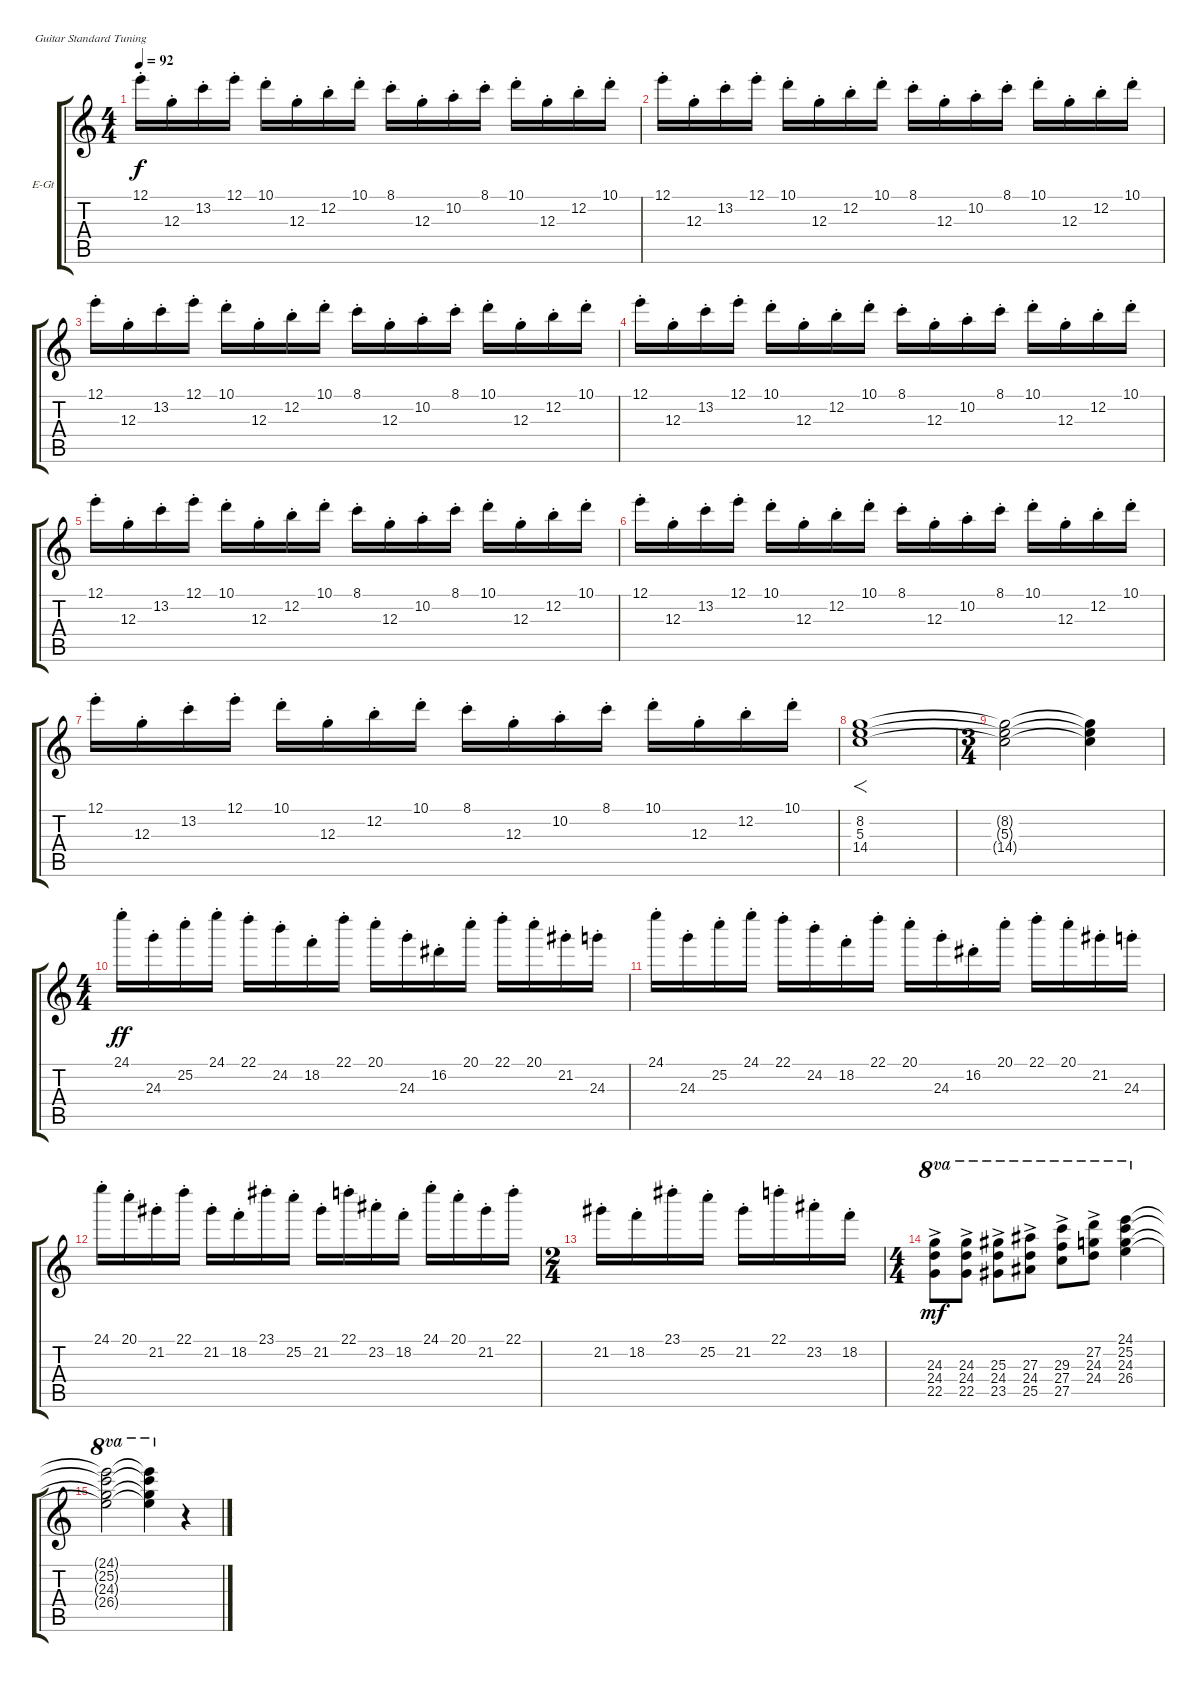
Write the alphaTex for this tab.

\defaultSystemsLayout 4
\bracketExtendMode groupsimilarinstruments
\firstSystemTrackNameOrientation horizontal
\otherSystemsTrackNameOrientation horizontal
\track ("Organ (Banks)" "E-Gt") {instrument electricguitarclean}
\staff {score tabs}
\tuning (E4 B3 G3 D3 A2 E2)
\ts (4 4)
\tempo 92
\clef g2
\ks c
12.1{st}.16{dy f} 12.3{st}.16 13.2{st}.16 12.1{st}.16 10.1{st}.16 12.3{st}.16 12.2{st}.16 10.1{st}.16 8.1{st}.16 12.3{st}.16 10.2{st}.16 8.1{st}.16 10.1{st}.16 12.3{st}.16 12.2{st}.16 10.1{st}.16 |
12.1{st}.16 12.3{st}.16 13.2{st}.16 12.1{st}.16 10.1{st}.16 12.3{st}.16 12.2{st}.16 10.1{st}.16 8.1{st}.16 12.3{st}.16 10.2{st}.16 8.1{st}.16 10.1{st}.16 12.3{st}.16 12.2{st}.16 10.1{st}.16 |
12.1{st}.16 12.3{st}.16 13.2{st}.16 12.1{st}.16 10.1{st}.16 12.3{st}.16 12.2{st}.16 10.1{st}.16 8.1{st}.16 12.3{st}.16 10.2{st}.16 8.1{st}.16 10.1{st}.16 12.3{st}.16 12.2{st}.16 10.1{st}.16 |
12.1{st}.16 12.3{st}.16 13.2{st}.16 12.1{st}.16 10.1{st}.16 12.3{st}.16 12.2{st}.16 10.1{st}.16 8.1{st}.16 12.3{st}.16 10.2{st}.16 8.1{st}.16 10.1{st}.16 12.3{st}.16 12.2{st}.16 10.1{st}.16 |
12.1{st}.16 12.3{st}.16 13.2{st}.16 12.1{st}.16 10.1{st}.16 12.3{st}.16 12.2{st}.16 10.1{st}.16 8.1{st}.16 12.3{st}.16 10.2{st}.16 8.1{st}.16 10.1{st}.16 12.3{st}.16 12.2{st}.16 10.1{st}.16 |
12.1{st}.16 12.3{st}.16 13.2{st}.16 12.1{st}.16 10.1{st}.16 12.3{st}.16 12.2{st}.16 10.1{st}.16 8.1{st}.16 12.3{st}.16 10.2{st}.16 8.1{st}.16 10.1{st}.16 12.3{st}.16 12.2{st}.16 10.1{st}.16 |
12.1{st}.16 12.3{st}.16 13.2{st}.16 12.1{st}.16 10.1{st}.16 12.3{st}.16 12.2{st}.16 10.1{st}.16 8.1{st}.16 12.3{st}.16 10.2{st}.16 8.1{st}.16 10.1{st}.16 12.3{st}.16 12.2{st}.16 10.1{st}.16 |
(5.3 8.2 14.4).1{f} |
\ts (3 4)
(8.2{t} 5.3{t} 14.4{t}).2 (14.4{t} 5.3{t} 8.2{t}).4 |
\ts (4 4)
24.1{st}.16{dy ff} 24.3{st}.16 25.2{st}.16 24.1{st}.16 22.1{st}.16 24.2{st}.16 18.2{st}.16 22.1{st}.16 20.1{st}.16 24.3{st}.16 16.2{st}.16 20.1{st}.16 22.1{st}.16 20.1{st}.16 21.2{st}.16 24.3{st}.16 |
24.1{st}.16 24.3{st}.16 25.2{st}.16 24.1{st}.16 22.1{st}.16 24.2{st}.16 18.2{st}.16 22.1{st}.16 20.1{st}.16 24.3{st}.16 16.2{st}.16 20.1{st}.16 22.1{st}.16 20.1{st}.16 21.2{st}.16 24.3{st}.16 |
24.1{st}.16 20.1{st}.16 21.2{st}.16 22.1{st}.16 21.2{st}.16 18.2{st}.16 23.1{st}.16 25.2{st}.16 21.2{st}.16 22.1{st}.16 23.2{st}.16 18.2{st}.16 24.1{st}.16 20.1{st}.16 21.2{st}.16 22.1{st}.16 |
\ts (2 4)
21.2{st}.16 18.2{st}.16 23.1{st}.16 25.2{st}.16 21.2{st}.16 22.1{st}.16 23.2{st}.16 18.2{st}.16 |
\ts (4 4)
(24.3{ac} 24.4 22.5).8{ot 8va dy mf} (24.3{ac} 24.4 22.5).8{ot 8va} (25.3{ac} 24.4 23.5).8{ot 8va} (27.3{ac} 24.4 25.5).8{ot 8va} (29.3{ac} 27.4 27.5).8{ot 8va} (27.2{ac} 24.4 24.3).8{ot 8va} (24.1 25.2 24.3 26.4).4{ot 8va} |
(24.1{t} 25.2{t} 24.3{t} 26.4{t}).2{ot 8va} (24.1{t} 24.3{t} 26.4{t} 25.2{t}).4{ot 8va} r.4
